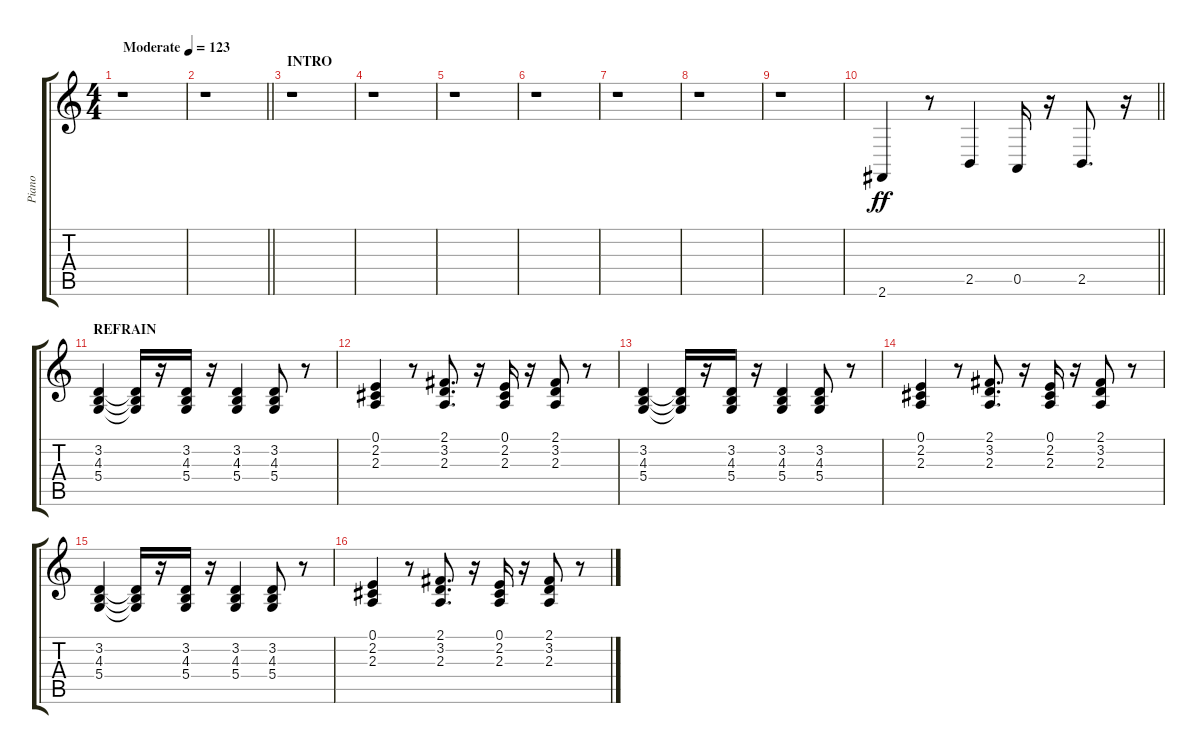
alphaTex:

\track ("Piano" "Piano") {instrument electricpiano1}
\staff {score tabs}
\tuning (E4 B3 G3 D3 A2 E2) {hide}
\ts (4 4)
\tempo (123 "Moderate")
\clef g2
\ks c
r.1{dy ff instrument electricpiano1} |
\barLineRight lightlight
r.1 |
\section ("" "INTRO")
r.1 |
r.1 |
r.1 |
r.1 |
r.1 |
r.1 |
r.1 |
\barLineRight lightlight
2.6.4 r.8 2.5.4 0.5.16 r.16 2.5.8{d} r.16 |
\section ("" "REFRAIN")
(3.2 4.3 5.4).4 (3.2{t} 4.3{t} 5.4{t}).16 r.16 (3.2 4.3 5.4).16 r.16 (3.2 4.3 5.4).4 (3.2 4.3 5.4).8 r.8 |
(0.1 2.2 2.3).4 r.8 (2.1 3.2 2.3).8{d} r.16 (0.1 2.2 2.3).16 r.16 (2.1 3.2 2.3).8 r.8 |
(3.2 4.3 5.4).4 (3.2{t} 4.3{t} 5.4{t}).16 r.16 (3.2 4.3 5.4).16 r.16 (3.2 4.3 5.4).4 (3.2 4.3 5.4).8 r.8 |
(0.1 2.2 2.3).4 r.8 (2.1 3.2 2.3).8{d} r.16 (0.1 2.2 2.3).16 r.16 (2.1 3.2 2.3).8 r.8 |
(3.2 4.3 5.4).4 (3.2{t} 4.3{t} 5.4{t}).16 r.16 (3.2 4.3 5.4).16 r.16 (3.2 4.3 5.4).4 (3.2 4.3 5.4).8 r.8 |
(0.1 2.2 2.3).4 r.8 (2.1 3.2 2.3).8{d} r.16 (0.1 2.2 2.3).16 r.16 (2.1 3.2 2.3).8 r.8
